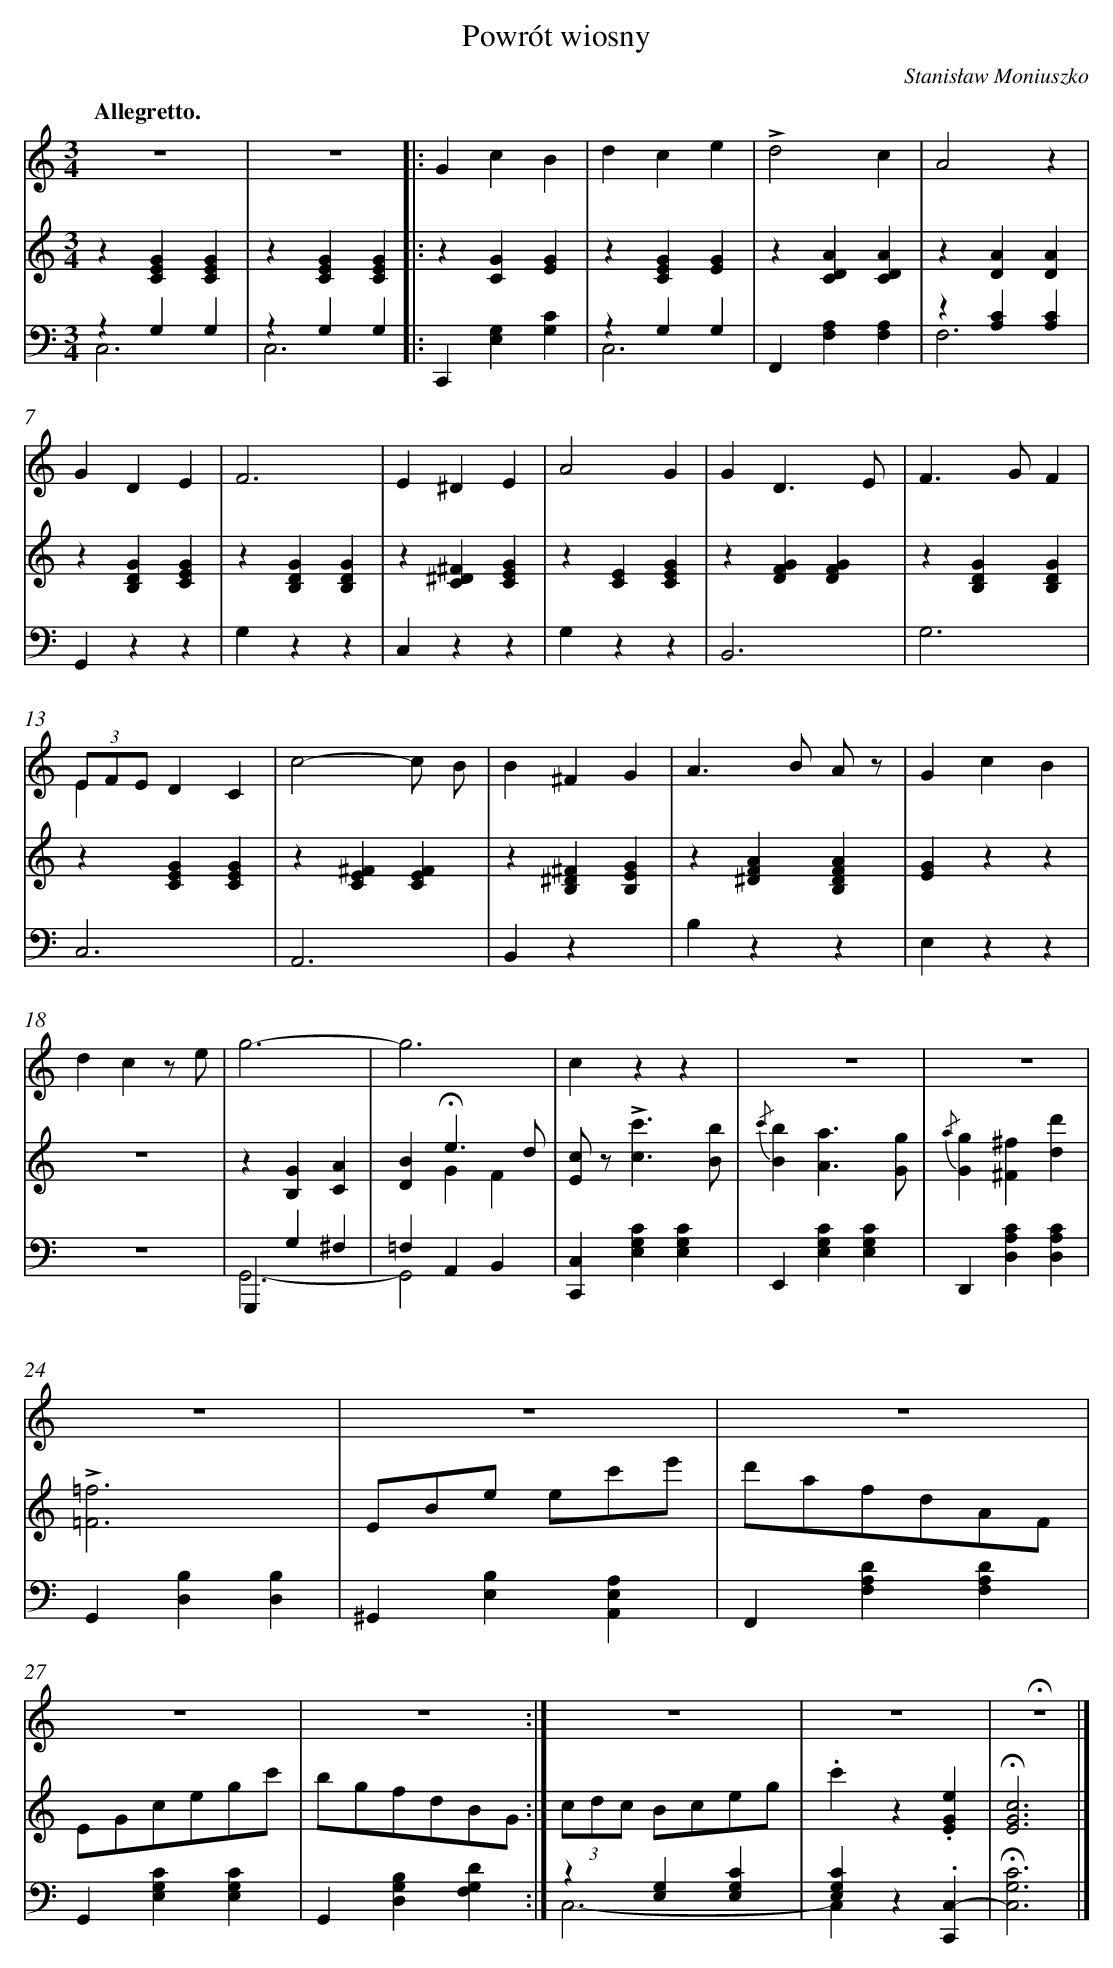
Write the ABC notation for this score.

X:1
T: Powrót wiosny
C: Stanisław Moniuszko
L: 1/4
M: 3/4
Q: "Allegretto."
V: 1 clef=treble
V: 2 clef=treble
V: 3 clef=bass
K: C
[V:1] z3 |
[V:2] z[CEG][CEG] |
[V:3] zG,G, & C,3 |
[V:1] z3 ]|:
[V:2] z[CEG][CEG] ]|:
[V:3] zG,G, & C,3 ]|:
[V:1] GcB |
[V:2] z[CG][EG] |
[V:3] C,,[E,G,][G,C] |
[V:1] dce |
[V:2] z[CEG][EG] |
[V:3] zG,G, & C,3 |
[V:1] !accent!d2c |
[V:2] z[CDA][CDA] |
[V:3] F,,[F,A,][F,A,] |
[V:1] A2z |
[V:2] z[DA][DA] |
[V:3] z[A,C][A,C] & F,3 |
[V:1] GDE |
[V:2] z[B,DG][CEG] |
[V:3] G,,zz |
[V:1] F3 |
[V:2] z[B,DG][B,DG] |
[V:3] G,zz |
[V:1] E^DE |
[V:2] z[C^D^F][CEG] |
[V:3] C,zz |
[V:1] A2G |
[V:2] z[CE][CEG] |
[V:3] G,zz |
[V:1] GD3/E/ |
[V:2] z[DFG][DFG] |
[V:3] B,,3 |
[V:1] F>GF |
[V:2] z[B,DG][B,DG] |
[V:3] G,3 |
[V:1] (3E/F/E/DC & Exx |
[V:2] z[CEG][CEG] |
[V:3] C,3 |
[V:1] c2-c/ B/ |
[V:2] z[CE^F][CEF] |
[V:3] A,,3 |
[V:1] B^FG |
[V:2] z[B,^D^F][B,EG] |
[V:3] B,,zx |
[V:1] A>B A/ z/ |
[V:2] z[^DFA][B,DFA] |
[V:3] B,zz |
[V:1] GcB |
[V:2] [EG]zz |
[V:3] E,zz |
[V:1] dcz/ e/ |
[V:2] z3 |
[V:3] z3 |
[V:1] g3- |
[V:2] z[B,G][CA] |
[V:3] G,,,G,^F, & G,,3- |
[V:1] g3 |
[V:2] [DB]!fermata!e3/d/ & xGF |
[V:3] =F,A,,B,, & G,,2x |
[V:1] czz |
[V:2] [E/c/] z<!accent![cc'][B/b/] |
[V:3] [C,,C,][E,G,C][E,G,C] |
[V:1] z3 |
[V:2] {/c'}[Bb][A3/a3/][G/g/] |
[V:3] E,,[E,G,C][E,G,C] |
[V:1] z3 |
[V:2] {/a}[Gg][^F^f][dd'] |
[V:3] D,,[D,A,C][D,A,C] |
[V:1] z3 |
[V:2] !accent![=F3=f3] |
[V:3] G,,[D,B,][D,B,] |
[V:1] z3 |
[V:2] E/B/e/ e/c'/e'/ |
[V:3] ^G,,[E,B,][A,,E,A,] |
[V:1] z3 |
[V:2] d'/a/f/d/A/F/ |
[V:3] F,,[F,A,D][F,A,D] |
[V:1] z3 |
[V:2] E/G/c/e/g/c'/ |
[V:3] G,,[E,G,C][E,G,C] |
[V:1] z3 :|]
[V:2] b/g/f/d/B/G/ :|]
[V:3] G,,[D,G,B,][F,G,D] :|]
[V:1] z3 |
[V:2] (3c/d/c/ B/c/e/g/ |
[V:3] z[E,G,][E,G,C] & C,3- |
[V:1] z3 |
[V:2] .c'z.[EGe] |
[V:3] [E,G,C]z.[C,,C,-] & C,xx |
[V:1] !fermata!z3 |]
[V:2] !fermata![E3G3c3] |]
[V:3] !fermata![C,3G,3C3] |]
